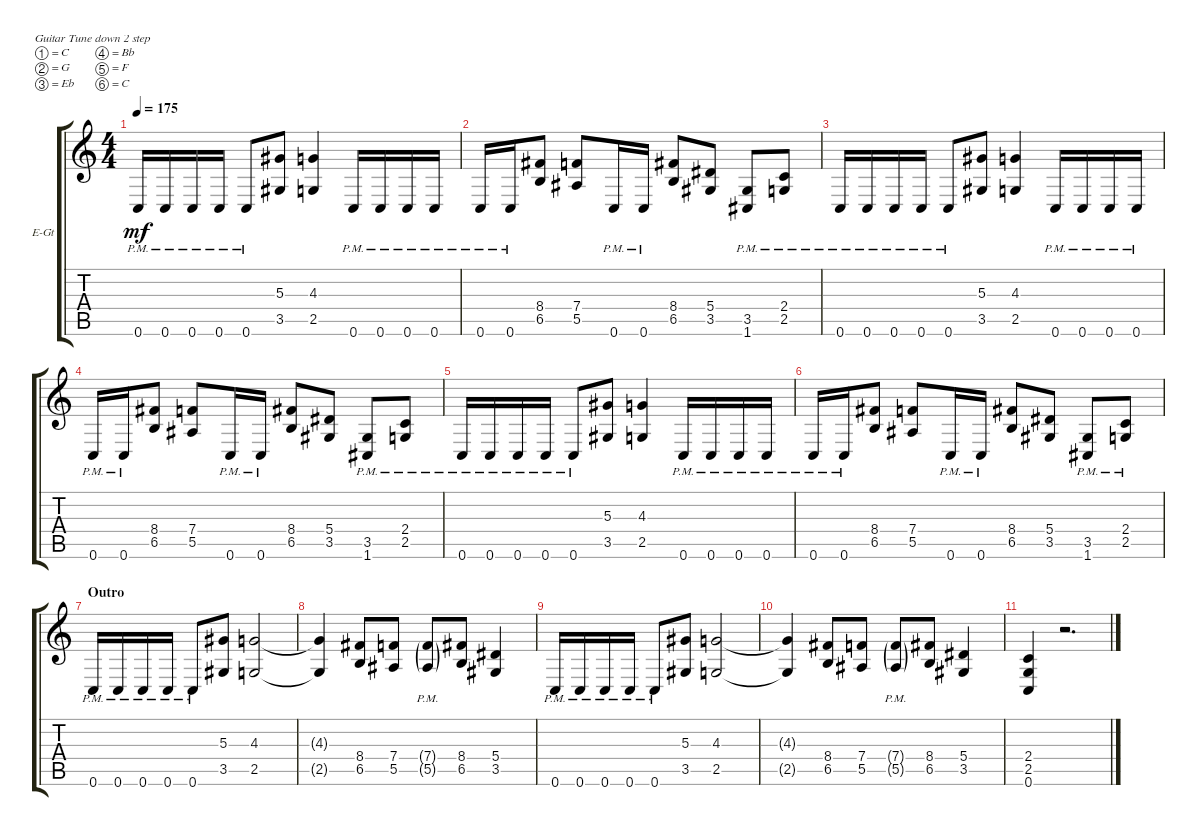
\defaultSystemsLayout 4
\bracketExtendMode groupsimilarinstruments
\firstSystemTrackNameOrientation horizontal
\otherSystemsTrackNameOrientation horizontal
\track ("Electric Guitar" "E-Gt") {instrument distortionguitar}
\staff {score tabs}
\tuning (C4 G3 Eb3 Bb2 F2 C2)
\ts (4 4)
\tempo 175
\clef g2
\ks c
0.6{pm}.16{dy mf} 0.6{pm}.16 0.6{pm}.16 0.6{pm}.16 0.6{pm}.8 (3.5 5.3).8 (2.5 4.3).4 0.6{pm}.16 0.6{pm}.16 0.6{pm}.16 0.6{pm}.16 |
0.6{pm}.16 0.6{pm}.16 (6.5 8.4).8 (5.5 7.4).8 0.6{pm}.16 0.6{pm}.16 (6.5 8.4).8 (3.5 5.4).8 (1.6{pm} 3.5{pm}).8 (2.5{pm} 2.4{pm}).8 |
0.6{pm}.16 0.6{pm}.16 0.6{pm}.16 0.6{pm}.16 0.6{pm}.8 (3.5 5.3).8 (2.5 4.3).4 0.6{pm}.16 0.6{pm}.16 0.6{pm}.16 0.6{pm}.16 |
0.6{pm}.16 0.6{pm}.16 (6.5 8.4).8 (5.5 7.4).8 0.6{pm}.16 0.6{pm}.16 (6.5 8.4).8 (3.5 5.4).8 (1.6{pm} 3.5{pm}).8 (2.5{pm} 2.4{pm}).8 |
0.6{pm}.16 0.6{pm}.16 0.6{pm}.16 0.6{pm}.16 0.6{pm}.8 (3.5 5.3).8 (2.5 4.3).4 0.6{pm}.16 0.6{pm}.16 0.6{pm}.16 0.6{pm}.16 |
0.6{pm}.16 0.6{pm}.16 (6.5 8.4).8 (5.5 7.4).8 0.6{pm}.16 0.6{pm}.16 (6.5 8.4).8 (3.5 5.4).8 (1.6{pm} 3.5{pm}).8 (2.5{pm} 2.4{pm}).8 |
\section ("" "Outro")
0.6{pm}.16 0.6{pm}.16 0.6{pm}.16 0.6{pm}.16 0.6{pm}.8 (3.5 5.3).8 (2.5 4.3).2 |
(2.5{t} 4.3{t}).4 (6.5 8.4).8 (5.5 7.4).8 (5.5{g pm} 7.4{g pm}).8 (6.5 8.4).8 (3.5 5.4).4 |
0.6{pm}.16 0.6{pm}.16 0.6{pm}.16 0.6{pm}.16 0.6{pm}.8 (3.5 5.3).8 (2.5 4.3).2 |
(2.5{t} 4.3{t}).4 (6.5 8.4).8 (5.5 7.4).8 (5.5{g pm} 7.4{g pm}).8 (6.5 8.4).8 (3.5 5.4).4 |
(0.6 2.5 2.4).4 r.2{d}
